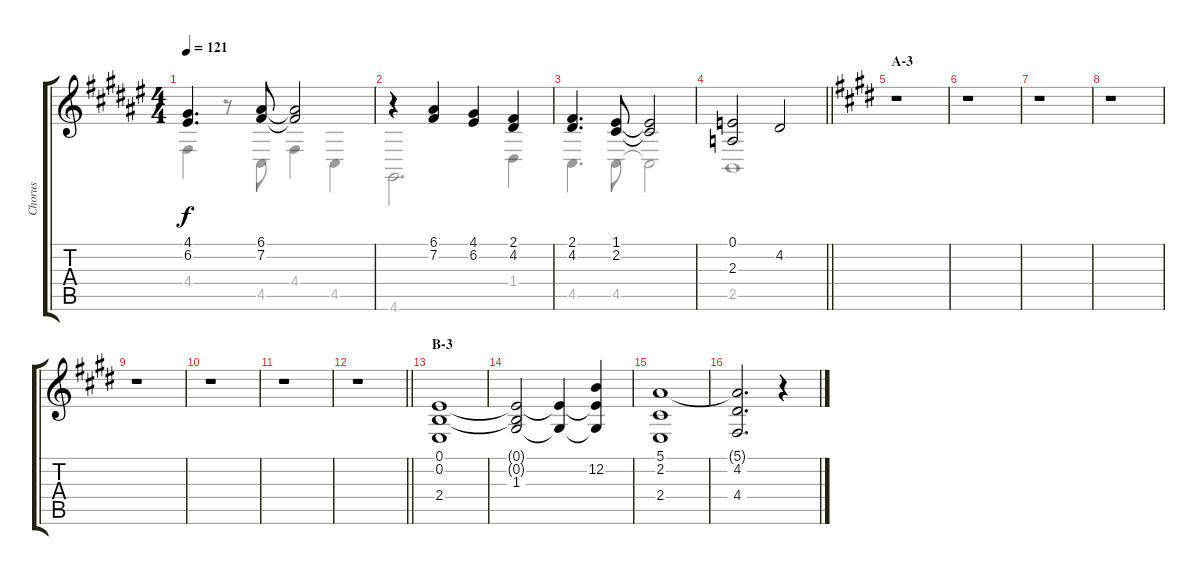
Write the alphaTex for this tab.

\track ("Chorus" "Chorus") {instrument voiceoohs}
\staff {score tabs}
\tuning (E4 B3 G3 D3 A2 E2) {hide}
\voice
\ts (4 4)
\tempo 121
\clef g2
\ks f#
(4.1 6.2).4{d dy f} (6.1 7.2).8 (6.1{t} 7.2{t}).2 |
r.4 (6.1 7.2).4 (4.1 6.2).4 (2.1 4.2).4 |
(2.1 4.2).4{d} (1.1 2.2).8 (1.1{t} 2.2{t}).2 |
\barLineRight lightlight
(0.1 2.3).2 4.2.2 |
\section ("" "A-3")
\ks e
r.1 |
r.1 |
r.1 |
r.1 |
r.1 |
r.1 |
r.1 |
\barLineRight lightlight
r.1 |
\section ("" "B-3")
(0.1 0.2 2.4).1 |
(0.1{t} 0.2{t} 1.3).2 (0.1{t} 1.3{t}).4 (0.1{t} 12.2 1.3{t}).4 |
(5.1 2.2 2.4).1 |
(5.1{t} 4.2 4.4).2{d} r.4
\voice
\clef g2
\ottava regular
\simile none
\ks f#
4.4{t}.4{dy f} r.8 4.5.8 4.4.4 4.5.4 |
4.6.2{d} 1.4.4 |
4.5.4{d} 4.5.8 4.5{t}.2 |
\barLineRight lightlight
2.5.1 |
\ks e
|
|
|
|
|
|
|
\barLineRight lightlight
|
|
|
|
